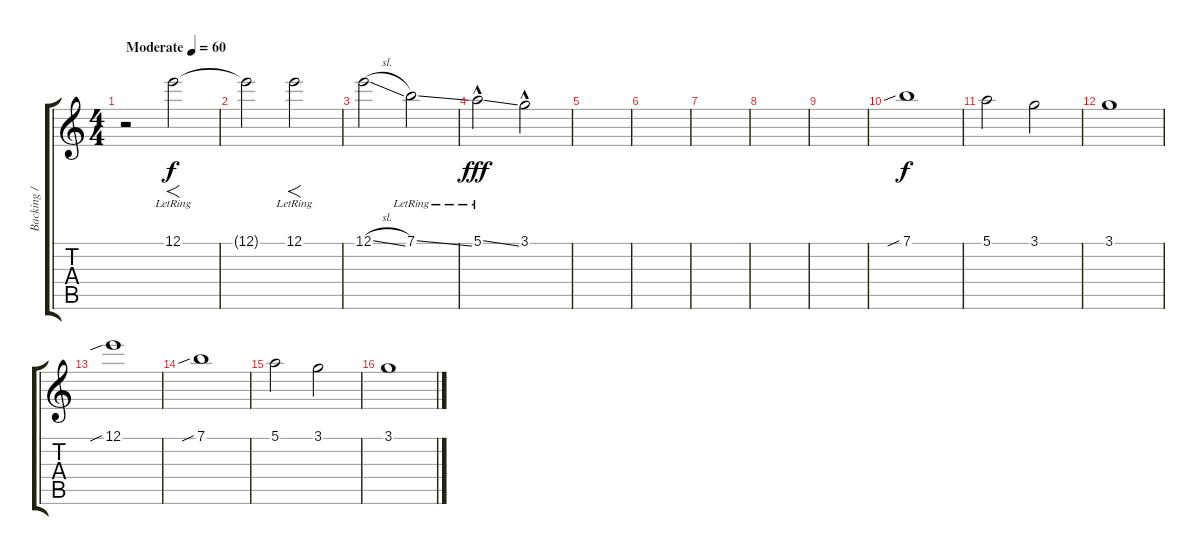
\track ("Backing / Feedback" "Backing / ") {instrument distortionguitar}
\staff {score tabs}
\tuning (E4 B3 G3 D3 A2 E2) {hide}
\ts (4 4)
\tempo (60 "Moderate")
\clef g2
\ks c
r.2{dy f instrument distortionguitar} 12.1{lr}.2{f} |
12.1{t}.2 12.1{lr}.2{f} |
12.1{sl}.2 7.1{ss lr}.2 |
5.1{ss hac lr}.2{dy fff} 3.1{hac}.2 |
|
|
|
|
|
7.1{sib}.1{dy f} |
5.1.2 3.1.2 |
3.1.1 |
12.1{sib}.1 |
7.1{sib}.1 |
5.1.2 3.1.2 |
3.1.1
